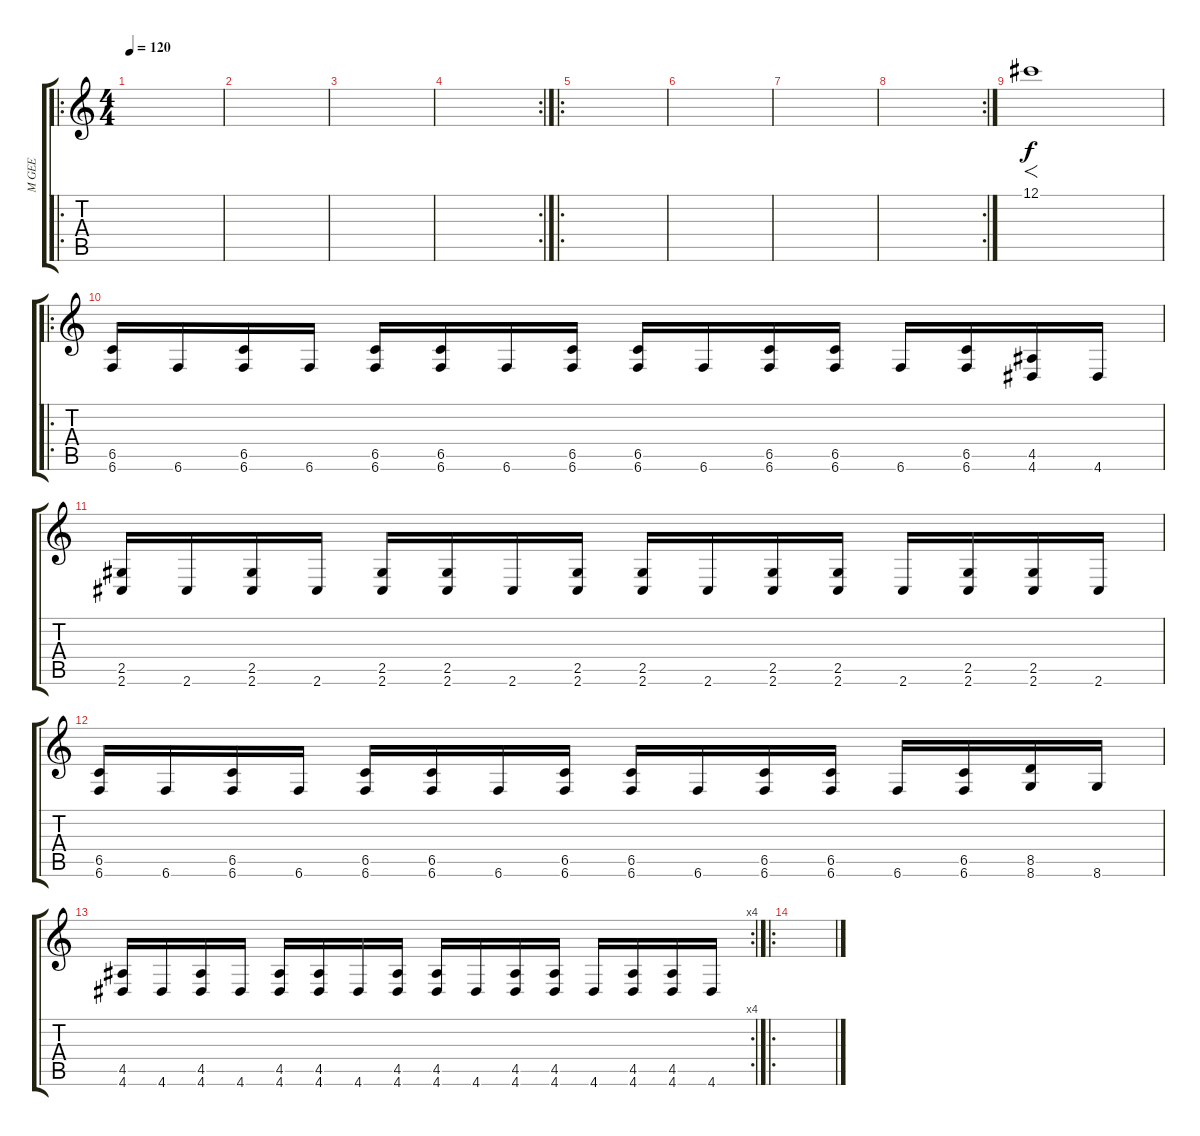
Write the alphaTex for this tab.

\track ("M GEE" "M GEE") {instrument distortionguitar}
\staff {score tabs}
\tuning (Db4 Ab3 E3 B2 Gb2 B1) {hide}
\ro
\ts (4 4)
\tempo 120
\clef g2
\ks c
|
|
|
\rc 2
|
\ro
|
|
|
\rc 2
|
12.1.1{f} |
\ro
(6.5 6.6).16 6.6.16 (6.5 6.6).16 6.6.16 (6.5 6.6).16 (6.5 6.6).16 6.6.16 (6.5 6.6).16 (6.5 6.6).16 6.6.16 (6.5 6.6).16 (6.5 6.6).16 6.6.16 (6.5 6.6).16 (4.5 4.6).16 4.6.16 |
(2.5 2.6).16 2.6.16 (2.5 2.6).16 2.6.16 (2.5 2.6).16 (2.5 2.6).16 2.6.16 (2.5 2.6).16 (2.5 2.6).16 2.6.16 (2.5 2.6).16 (2.5 2.6).16 2.6.16 (2.5 2.6).16 (2.5 2.6).16 2.6.16 |
(6.5 6.6).16 6.6.16 (6.5 6.6).16 6.6.16 (6.5 6.6).16 (6.5 6.6).16 6.6.16 (6.5 6.6).16 (6.5 6.6).16 6.6.16 (6.5 6.6).16 (6.5 6.6).16 6.6.16 (6.5 6.6).16 (8.5 8.6).16 8.6.16 |
\rc 4
(4.5 4.6).16 4.6.16 (4.5 4.6).16 4.6.16 (4.5 4.6).16 (4.5 4.6).16 4.6.16 (4.5 4.6).16 (4.5 4.6).16 4.6.16 (4.5 4.6).16 (4.5 4.6).16 4.6.16 (4.5 4.6).16 (4.5 4.6).16 4.6.16 |
\ro
